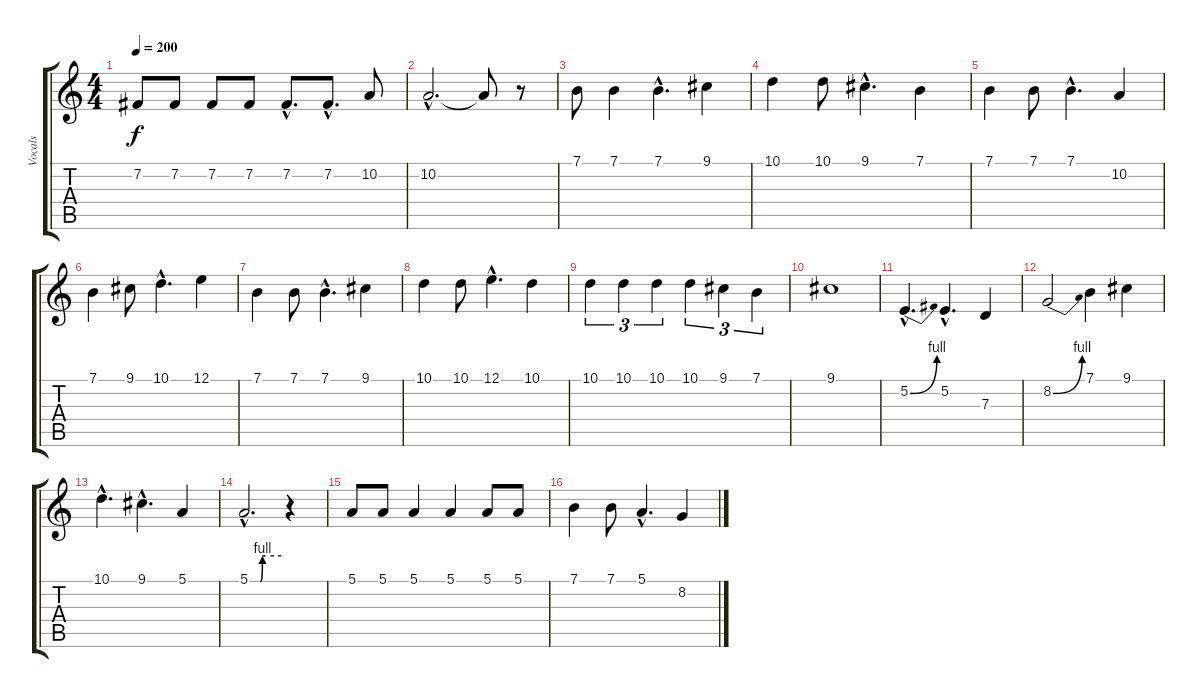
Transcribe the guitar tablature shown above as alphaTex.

\track ("Vocals" "Vocals") {instrument lead2sawtooth}
\staff {score tabs}
\tuning (E4 B3 G3 D3 A2 E2) {hide}
\ts (4 4)
\tempo 200
\clef g2
\ks c
7.2.8{dy f} 7.2.8 7.2.8 7.2.8 7.2{hac}.8{d} 7.2{hac}.8{d} 10.2.8 |
10.2{hac}.2{d} 10.2{t}.8 r.8 |
\section ("" "")
7.1.8 7.1.4 7.1{hac}.4{d} 9.1.4 |
10.1.4 10.1.8 9.1{hac}.4{d} 7.1.4 |
7.1.4 7.1.8 7.1{hac}.4{d} 10.2.4 |
7.1.4 9.1.8 10.1{hac}.4{d} 12.1.4 |
7.1.4 7.1.8 7.1{hac}.4{d} 9.1.4 |
10.1.4 10.1.8 12.1{hac}.4{d} 10.1.4 |
10.1.4{tu (3 2)} 10.1.4{tu (3 2)} 10.1.4{tu (3 2)} 10.1.4{tu (3 2)} 9.1.4{tu (3 2)} 7.1.4{tu (3 2)} |
9.1.1 |
\section ("" "")
5.2{be (bend 0 0 60 4) hac}.4{d} 5.2{hac}.4{d} 7.3.4 |
8.2{be (bend 0 0 60 4)}.2 7.1.4 9.1.4 |
10.1{hac}.4{d} 9.1{hac}.4{d} 5.1.4 |
5.1{be (custom 0 0 20 0 24 4 30 4 60 4) hac}.2{d} r.4 |
5.1.8 5.1.8 5.1.4 5.1.4 5.1.8 5.1.8 |
7.1.4 7.1.8 5.1{hac}.4{d} 8.2.4
